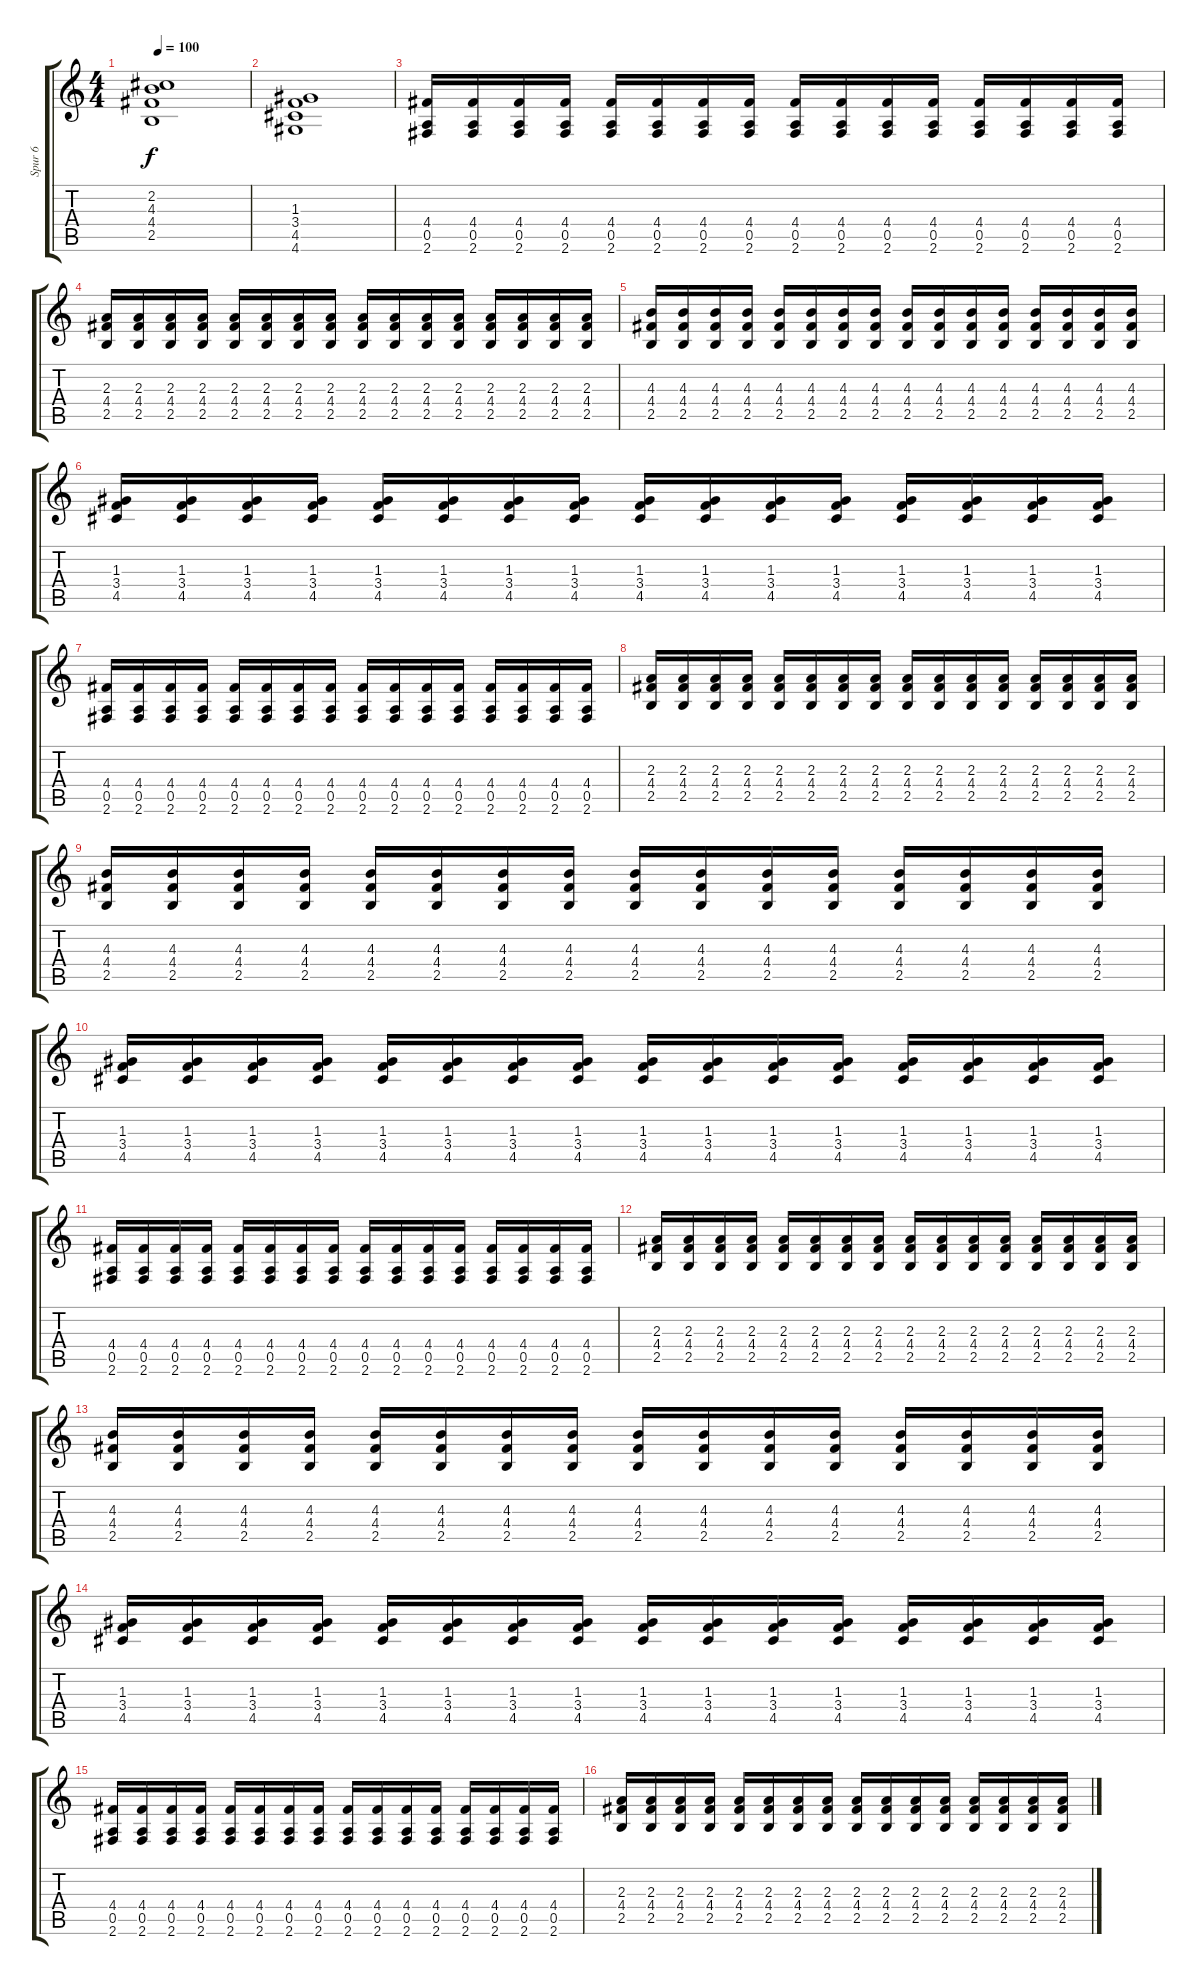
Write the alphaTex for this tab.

\track ("Spur 6" "Spur 6") {instrument distortionguitar}
\staff {score tabs}
\tuning (E4 B3 G3 D3 A2 E2) {hide}
\ts (4 4)
\tempo 100
\clef g2
\ks c
(2.2 4.3 4.4 2.5).1{dy f} |
(1.3 3.4 4.5 4.6).1 |
(4.4 0.5 2.6).16 (4.4 0.5 2.6).16 (4.4 0.5 2.6).16 (4.4 0.5 2.6).16 (4.4 0.5 2.6).16 (4.4 0.5 2.6).16 (4.4 0.5 2.6).16 (4.4 0.5 2.6).16 (4.4 0.5 2.6).16 (4.4 0.5 2.6).16 (4.4 0.5 2.6).16 (4.4 0.5 2.6).16 (4.4 0.5 2.6).16 (4.4 0.5 2.6).16 (4.4 0.5 2.6).16 (4.4 0.5 2.6).16 |
(2.3 4.4 2.5).16 (2.3 4.4 2.5).16 (2.3 4.4 2.5).16 (2.3 4.4 2.5).16 (2.3 4.4 2.5).16 (2.3 4.4 2.5).16 (2.3 4.4 2.5).16 (2.3 4.4 2.5).16 (2.3 4.4 2.5).16 (2.3 4.4 2.5).16 (2.3 4.4 2.5).16 (2.3 4.4 2.5).16 (2.3 4.4 2.5).16 (2.3 4.4 2.5).16 (2.3 4.4 2.5).16 (2.3 4.4 2.5).16 |
(4.3 4.4 2.5).16 (4.3 4.4 2.5).16 (4.3 4.4 2.5).16 (4.3 4.4 2.5).16 (4.3 4.4 2.5).16 (4.3 4.4 2.5).16 (4.3 4.4 2.5).16 (4.3 4.4 2.5).16 (4.3 4.4 2.5).16 (4.3 4.4 2.5).16 (4.3 4.4 2.5).16 (4.3 4.4 2.5).16 (4.3 4.4 2.5).16 (4.3 4.4 2.5).16 (4.3 4.4 2.5).16 (4.3 4.4 2.5).16 |
(1.3 3.4 4.5).16 (1.3 3.4 4.5).16 (1.3 3.4 4.5).16 (1.3 3.4 4.5).16 (1.3 3.4 4.5).16 (1.3 3.4 4.5).16 (1.3 3.4 4.5).16 (1.3 3.4 4.5).16 (1.3 3.4 4.5).16 (1.3 3.4 4.5).16 (1.3 3.4 4.5).16 (1.3 3.4 4.5).16 (1.3 3.4 4.5).16 (1.3 3.4 4.5).16 (1.3 3.4 4.5).16 (1.3 3.4 4.5).16 |
(4.4 0.5 2.6).16 (4.4 0.5 2.6).16 (4.4 0.5 2.6).16 (4.4 0.5 2.6).16 (4.4 0.5 2.6).16 (4.4 0.5 2.6).16 (4.4 0.5 2.6).16 (4.4 0.5 2.6).16 (4.4 0.5 2.6).16 (4.4 0.5 2.6).16 (4.4 0.5 2.6).16 (4.4 0.5 2.6).16 (4.4 0.5 2.6).16 (4.4 0.5 2.6).16 (4.4 0.5 2.6).16 (4.4 0.5 2.6).16 |
(2.3 4.4 2.5).16 (2.3 4.4 2.5).16 (2.3 4.4 2.5).16 (2.3 4.4 2.5).16 (2.3 4.4 2.5).16 (2.3 4.4 2.5).16 (2.3 4.4 2.5).16 (2.3 4.4 2.5).16 (2.3 4.4 2.5).16 (2.3 4.4 2.5).16 (2.3 4.4 2.5).16 (2.3 4.4 2.5).16 (2.3 4.4 2.5).16 (2.3 4.4 2.5).16 (2.3 4.4 2.5).16 (2.3 4.4 2.5).16 |
(4.3 4.4 2.5).16 (4.3 4.4 2.5).16 (4.3 4.4 2.5).16 (4.3 4.4 2.5).16 (4.3 4.4 2.5).16 (4.3 4.4 2.5).16 (4.3 4.4 2.5).16 (4.3 4.4 2.5).16 (4.3 4.4 2.5).16 (4.3 4.4 2.5).16 (4.3 4.4 2.5).16 (4.3 4.4 2.5).16 (4.3 4.4 2.5).16 (4.3 4.4 2.5).16 (4.3 4.4 2.5).16 (4.3 4.4 2.5).16 |
(1.3 3.4 4.5).16 (1.3 3.4 4.5).16 (1.3 3.4 4.5).16 (1.3 3.4 4.5).16 (1.3 3.4 4.5).16 (1.3 3.4 4.5).16 (1.3 3.4 4.5).16 (1.3 3.4 4.5).16 (1.3 3.4 4.5).16 (1.3 3.4 4.5).16 (1.3 3.4 4.5).16 (1.3 3.4 4.5).16 (1.3 3.4 4.5).16 (1.3 3.4 4.5).16 (1.3 3.4 4.5).16 (1.3 3.4 4.5).16 |
(4.4 0.5 2.6).16 (4.4 0.5 2.6).16 (4.4 0.5 2.6).16 (4.4 0.5 2.6).16 (4.4 0.5 2.6).16 (4.4 0.5 2.6).16 (4.4 0.5 2.6).16 (4.4 0.5 2.6).16 (4.4 0.5 2.6).16 (4.4 0.5 2.6).16 (4.4 0.5 2.6).16 (4.4 0.5 2.6).16 (4.4 0.5 2.6).16 (4.4 0.5 2.6).16 (4.4 0.5 2.6).16 (4.4 0.5 2.6).16 |
(2.3 4.4 2.5).16 (2.3 4.4 2.5).16 (2.3 4.4 2.5).16 (2.3 4.4 2.5).16 (2.3 4.4 2.5).16 (2.3 4.4 2.5).16 (2.3 4.4 2.5).16 (2.3 4.4 2.5).16 (2.3 4.4 2.5).16 (2.3 4.4 2.5).16 (2.3 4.4 2.5).16 (2.3 4.4 2.5).16 (2.3 4.4 2.5).16 (2.3 4.4 2.5).16 (2.3 4.4 2.5).16 (2.3 4.4 2.5).16 |
(4.3 4.4 2.5).16 (4.3 4.4 2.5).16 (4.3 4.4 2.5).16 (4.3 4.4 2.5).16 (4.3 4.4 2.5).16 (4.3 4.4 2.5).16 (4.3 4.4 2.5).16 (4.3 4.4 2.5).16 (4.3 4.4 2.5).16 (4.3 4.4 2.5).16 (4.3 4.4 2.5).16 (4.3 4.4 2.5).16 (4.3 4.4 2.5).16 (4.3 4.4 2.5).16 (4.3 4.4 2.5).16 (4.3 4.4 2.5).16 |
(1.3 3.4 4.5).16 (1.3 3.4 4.5).16 (1.3 3.4 4.5).16 (1.3 3.4 4.5).16 (1.3 3.4 4.5).16 (1.3 3.4 4.5).16 (1.3 3.4 4.5).16 (1.3 3.4 4.5).16 (1.3 3.4 4.5).16 (1.3 3.4 4.5).16 (1.3 3.4 4.5).16 (1.3 3.4 4.5).16 (1.3 3.4 4.5).16 (1.3 3.4 4.5).16 (1.3 3.4 4.5).16 (1.3 3.4 4.5).16 |
(4.4 0.5 2.6).16 (4.4 0.5 2.6).16 (4.4 0.5 2.6).16 (4.4 0.5 2.6).16 (4.4 0.5 2.6).16 (4.4 0.5 2.6).16 (4.4 0.5 2.6).16 (4.4 0.5 2.6).16 (4.4 0.5 2.6).16 (4.4 0.5 2.6).16 (4.4 0.5 2.6).16 (4.4 0.5 2.6).16 (4.4 0.5 2.6).16 (4.4 0.5 2.6).16 (4.4 0.5 2.6).16 (4.4 0.5 2.6).16 |
(2.3 4.4 2.5).16 (2.3 4.4 2.5).16 (2.3 4.4 2.5).16 (2.3 4.4 2.5).16 (2.3 4.4 2.5).16 (2.3 4.4 2.5).16 (2.3 4.4 2.5).16 (2.3 4.4 2.5).16 (2.3 4.4 2.5).16 (2.3 4.4 2.5).16 (2.3 4.4 2.5).16 (2.3 4.4 2.5).16 (2.3 4.4 2.5).16 (2.3 4.4 2.5).16 (2.3 4.4 2.5).16 (2.3 4.4 2.5).16
